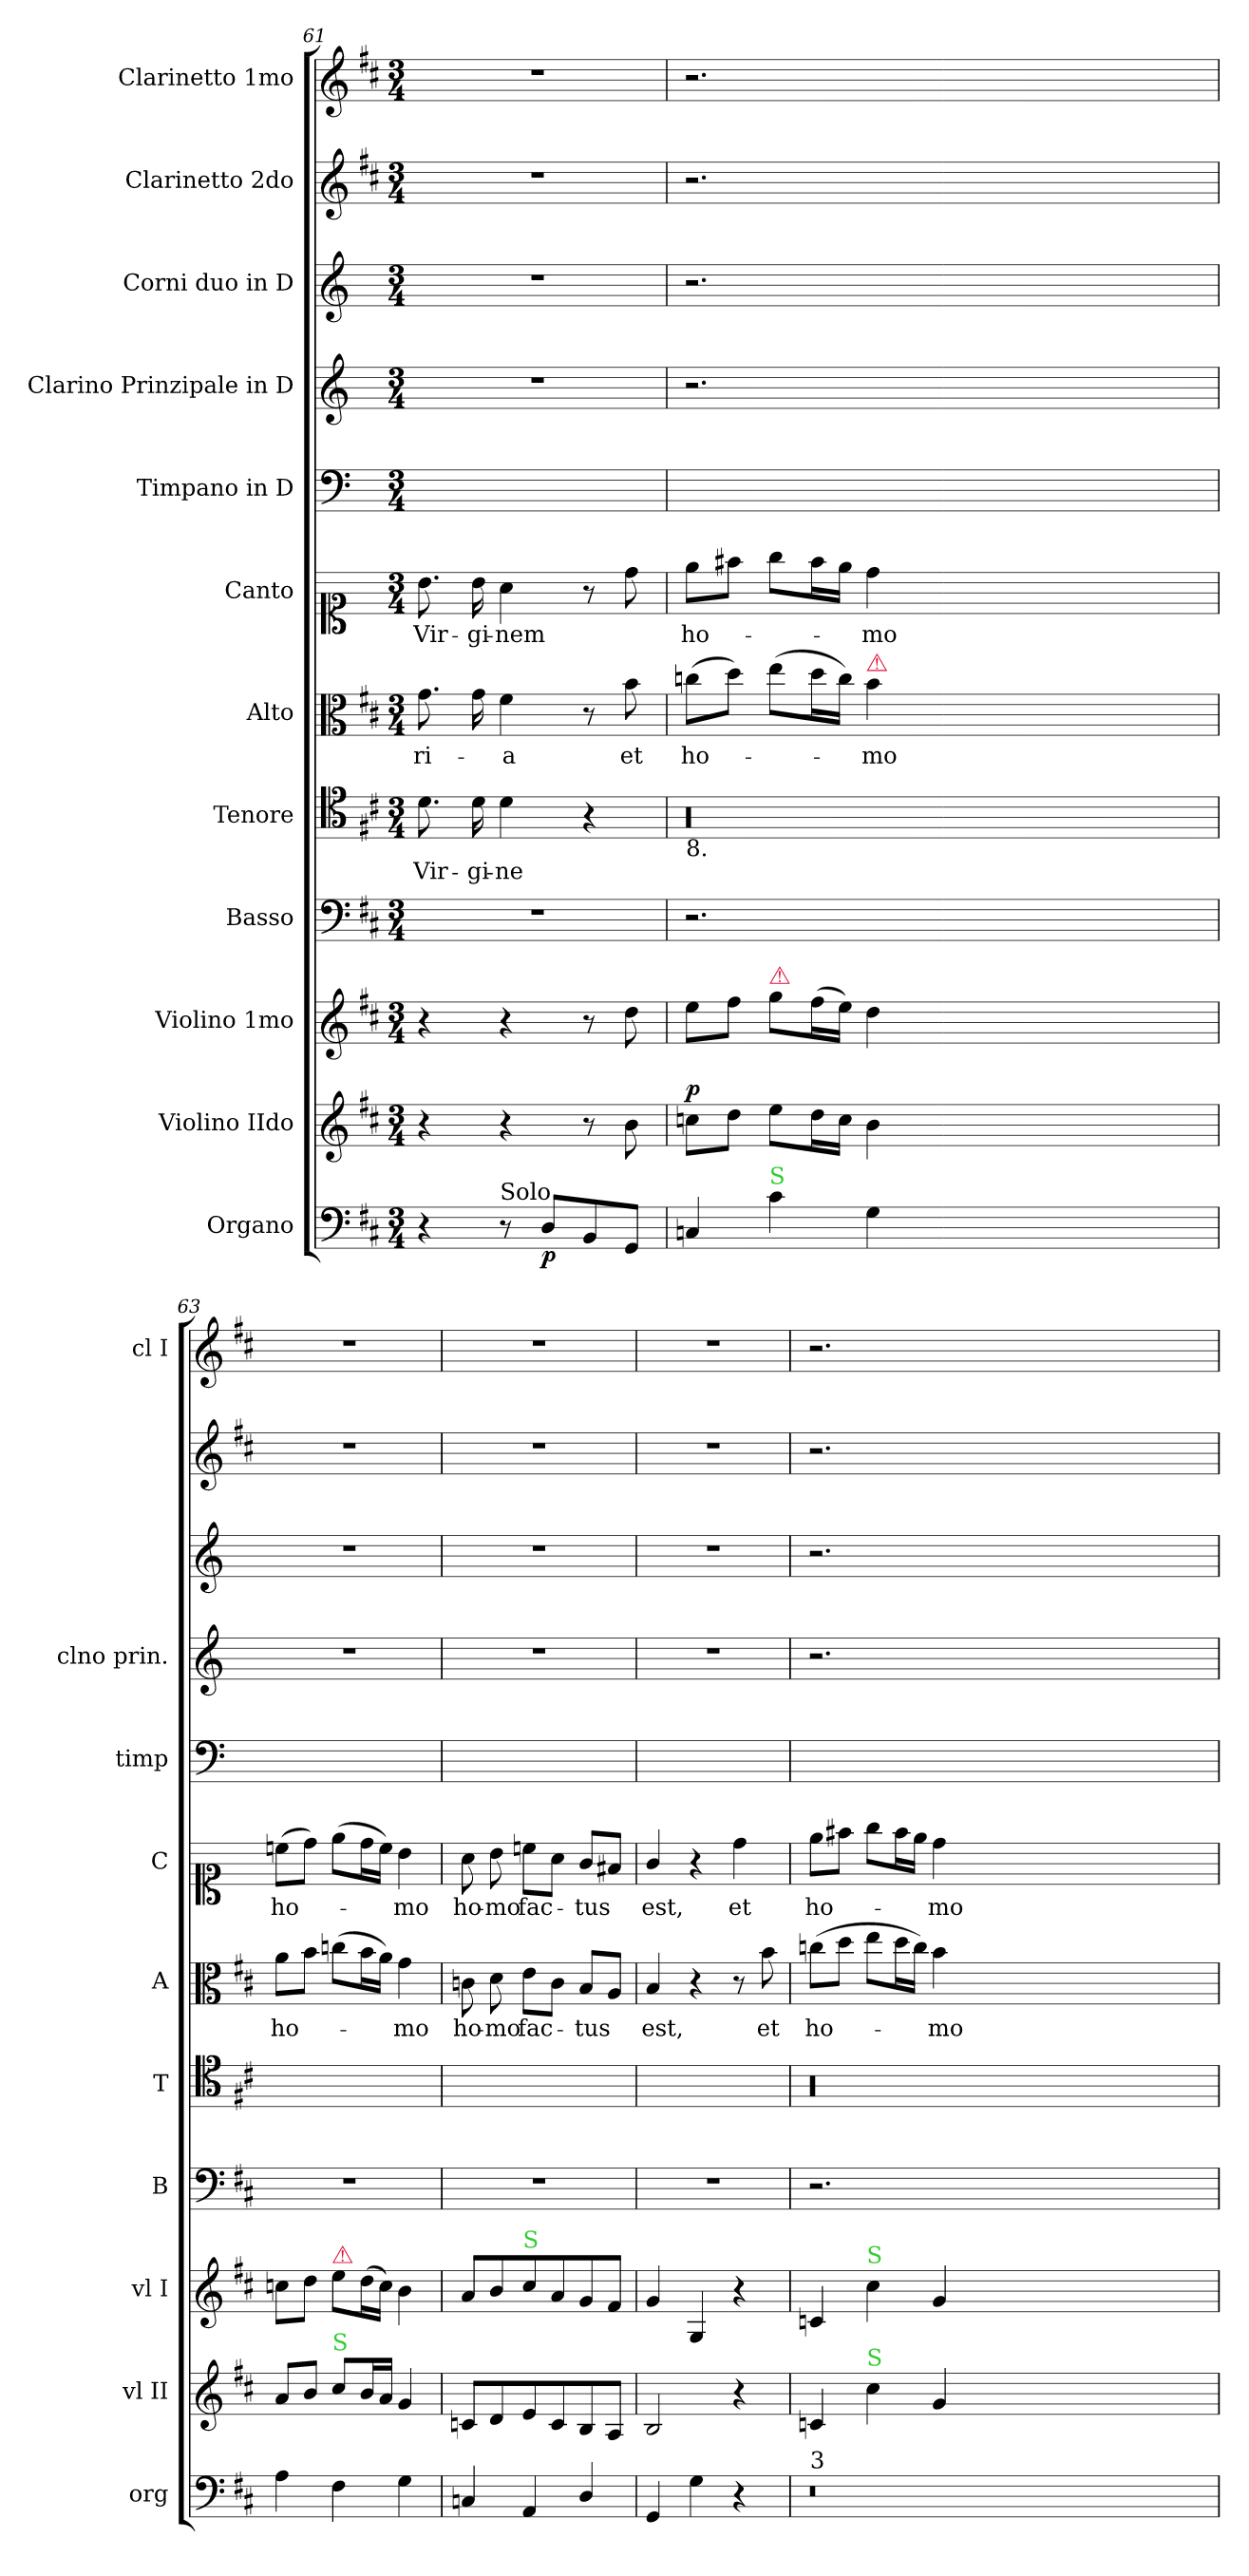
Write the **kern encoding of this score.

**kern	**dynam	**kern	**dynam	**kern	**kern	**kern	**text	**kern	**text	**kern	**text	**kern	**kern	**kern	**kern	**kern
*part12	*part12	*part11	*part11	*part10	*part9	*part8	*part8	*part7	*part7	*part6	*part6	*part5	*part4	*part3	*part2	*part1
*staff12	*staff12	*staff11	*staff11	*staff10	*staff9	*staff8	*staff8	*staff7	*staff7	*staff6	*staff6	*staff5	*staff4	*staff3	*staff2	*staff1
*I"Organo	*	*I"Violino IIdo	*	*I"Violino 1mo	*I"Basso	*I"Tenore	*	*I"Alto	*	*I"Canto	*	*I"Timpano in D	*I"Clarino Prinzipale in D	*I"Corni duo in D	*I"Clarinetto 2do	*I"Clarinetto 1mo
*I'org	*	*I'vl II	*	*I'vl I	*I'B	*I'T	*	*I'A	*	*I'C	*	*I'timp	*I'clno prin.	*	*	*I'cl I
*clefF4	*	*clefG2	*	*clefG2	*clefF4	*clefC4	*	*clefC3	*	*clefC1	*	*clefF4	*clefG2	*clefG2	*clefG2	*clefG2
*	*	*	*	*	*	*	*	*	*	*	*	*ITrd-1c-2	*ITrd-1c-2	*ITrd6c10	*	*
*k[f#c#]	*	*k[f#c#]	*	*k[f#c#]	*k[f#c#]	*k[f#c#]	*	*k[f#c#]	*	*	*	*k[f#c#]	*k[f#c#]	*k[f#c#]	*k[f#c#]	*k[f#c#]
*M3/4	*	*M3/4	*	*M3/4	*M3/4	*M3/4	*	*M3/4	*	*M3/4	*	*M3/4	*M3/4	*M3/4	*M3/4	*M3/4
=61	=61	=61	=61	=61	=61	=61	=61	=61	=61	=61	=61	=61	=61	=61	=61	=61
4r	.	4r	.	4r	2.r	8.d\	Vir-	8.g\	-ri-	8.b\	Vir-	2.ryy	2.r	2.r	2.r	2.r
.	.	.	.	.	.	16d\	-gi-	16g\	.	16b\	-gi-	.	.	.	.	.
!LO:TX:a:t=Solo	!	!	!	!	!	!	!	!	!	!	!	!	!	!	!	!
8r	.	4r	.	4r	.	4d\	-ne	4f#\	-a	4a\	-nem	.	.	.	.	.
8D/L	p	.	.	.	.	.	.	.	.	.	.	.	.	.	.	.
8BB/	.	8r	.	8r	.	4r	.	8r	.	8r	.	.	.	.	.	.
8GG/J	.	8b\	.	8dd\	.	.	.	8b\	et	8dd\	.	.	.	.	.	.
=62	=62	=62	=62	=62	=62	=62	=62	=62	=62	=62	=62	=62	=62	=62	=62	=62
!	!	!	!	!	!	!LO:TX:b:t=8.	!	!	!	!	!	!	!	!	!	!
!	!	!	!LO:DY:a	!	!	!LO:N:vis=00	!	!	!	!	!	!	!	!	!	!
4Cn/	.	8ccn\L	p	8ee\L	2.r	0.r	.	(8ccn\L	ho-	8ee\L	ho-	2.ryy	2.r	2.r	2.r	2.r
.	.	8dd\J	.	8ff#\J	.	.	.	8dd\J)	.	8ff#\J	.	.	.	.	.	.
!	!	!	!	!LO:TX:a:color=crimson:t=⚠	!	!	!	!	!	!	!	!	!	!	!	!
!LO:TX:a:color=limegreen:t=S	!	!	!	!	!	!	!	!	!	!	!	!	!	!	!	!
4c#\	.	8ee\L	.	8gg\L	.	.	.	(8ee\L	.	8gg\L	.	.	.	.	.	.
.	.	16dd\L	.	(16ff#\L	.	.	.	16dd\L	.	16ff#\L	.	.	.	.	.	.
.	.	16cc\JJ	.	16ee\JJ)	.	.	.	16cc\JJ)	.	16ee\JJ	.	.	.	.	.	.
!	!	!	!	!	!	!	!	!LO:TX:a:color=crimson:t=⚠	!	!	!	!	!	!	!	!
4G\	.	4b\	.	4dd\	.	.	.	4b\	-mo	4dd\	-mo	.	.	.	.	.
0ryy	.	0ryy	.	0ryy	0ryy	.	.	0ryy	.	0ryy	.	0ryy	0ryy	0ryy	0ryy	0ryy
4ryy	.	4ryy	.	4ryy	4ryy	.	.	4ryy	.	4ryy	.	4ryy	4ryy	4ryy	4ryy	4ryy
=63	=63	=63	=63	=63	=63	=63	=63	=63	=63	=63	=63	=63	=63	=63	=63	=63
!	!	!	!	!	!	!	!	!	!LO:LY:i	!	!LO:LY:i	!	!	!	!	!
4A\	.	8a/L	.	8ccn\L	2.r	2.ryy	.	8a\L	ho-	(8ccn\L	ho-	2.ryy	2.r	2.r	2.r	2.r
.	.	8b/J	.	8dd\J	.	.	.	8b\J	.	8dd\J)	.	.	.	.	.	.
!	!	!	!	!LO:TX:a:color=crimson:t=⚠	!	!	!	!	!	!	!	!	!	!	!	!
!	!	!LO:TX:a:color=limegreen:t=S	!	!	!	!	!	!	!	!	!	!	!	!	!	!
4F#\	.	8cc#/L	.	8ee\L	.	.	.	(8ccn\L	.	(8ee\L	.	.	.	.	.	.
.	.	16b/L	.	(16dd\L	.	.	.	16b\L	.	16dd\L	.	.	.	.	.	.
.	.	16a/JJ	.	16cc\JJ)	.	.	.	16a\JJ)	.	16cc\JJ)	.	.	.	.	.	.
!	!	!	!	!	!	!	!	!	!LO:LY:i	!	!LO:LY:i	!	!	!	!	!
4G\	.	4g/	.	4b\	.	.	.	4g\	-mo	4b\	-mo	.	.	.	.	.
=64	=64	=64	=64	=64	=64	=64	=64	=64	=64	=64	=64	=64	=64	=64	=64	=64
!	!	!	!	!	!	!	!	!	!LO:LY:i	!	!LO:LY:i	!	!	!	!	!
4Cn/	.	8cn/L	.	8a/L	2.r	2.ryy	.	8cn\	ho-	8a\	ho-	2.ryy	2.r	2.r	2.r	2.r
!	!	!	!	!	!	!	!	!	!LO:LY:i	!	!LO:LY:i	!	!	!	!	!
.	.	8d/	.	8b/	.	.	.	8d\	-mo	8b\	-mo	.	.	.	.	.
!	!	!	!	!LO:TX:a:color=limegreen:t=S	!	!	!	!	!	!	!	!	!	!	!	!
4AA/	.	8e/	.	8cc#/	.	.	.	8e\L	fac-	8ccn\L	fac-	.	.	.	.	.
.	.	8c/	.	8a/	.	.	.	8c\J	.	8a\J	.	.	.	.	.	.
4D/	.	8B/	.	8g/	.	.	.	8B/L	-tus	8g/L	-tus	.	.	.	.	.
.	.	8A/J	.	8f#/J	.	.	.	8A/J	.	8f#/J	.	.	.	.	.	.
=65	=65	=65	=65	=65	=65	=65	=65	=65	=65	=65	=65	=65	=65	=65	=65	=65
4GG/	.	2B/	.	4g/	2.r	2.ryy	.	4B/	est,	4g/	est,	2.ryy	2.r	2.r	2.r	2.r
4G\	.	.	.	4G/	.	.	.	4r	.	4r	.	.	.	.	.	.
4r	.	4r	.	4r	.	.	.	8r	.	4dd\	et	.	.	.	.	.
.	.	.	.	.	.	.	.	8b\	et	.	.	.	.	.	.	.
=66	=66	=66	=66	=66	=66	=66	=66	=66	=66	=66	=66	=66	=66	=66	=66	=66
!LO:TX:a:t=3	!	!	!	!	!	!	!	!	!	!	!	!	!	!	!	!
!LO:N:vis=0	!	!	!	!	!	!LO:N:vis=00	!	!	!	!	!	!	!	!	!	!
1.r	.	4cn/	.	4cn/	2.r	0.r	.	(8ccn\L	ho-	8ee\L	ho-	2.ryy	2.r	2.r	2.r	2.r
.	.	.	.	.	.	.	.	8dd\J	.	8ff#\J	.	.	.	.	.	.
!	!	!	!	!LO:TX:a:color=limegreen:t=S	!	!	!	!	!	!	!	!	!	!	!	!
!	!	!LO:TX:a:color=limegreen:t=S	!	!	!	!	!	!	!	!	!	!	!	!	!	!
.	.	4cc#\	.	4cc#\	.	.	.	8ee\L	.	8gg\L	.	.	.	.	.	.
.	.	.	.	.	.	.	.	16dd\L	.	16ff#\L	.	.	.	.	.	.
.	.	.	.	.	.	.	.	16cc\JJ)	.	16ee\JJ	.	.	.	.	.	.
.	.	4g/	.	4g/	.	.	.	4b\	-mo	4dd\	-mo	.	.	.	.	.
.	.	0ryy	.	0ryy	0ryy	.	.	0ryy	.	0ryy	.	0ryy	0ryy	0ryy	0ryy	0ryy
1.ryy	.	.	.	.	.	.	.	.	.	.	.	.	.	.	.	.
.	.	4ryy	.	4ryy	4ryy	.	.	4ryy	.	4ryy	.	4ryy	4ryy	4ryy	4ryy	4ryy
=	=	=	=	=	=	=	=	=	=	=	=	=	=	=	=	=
*-	*-	*-	*-	*-	*-	*-	*-	*-	*-	*-	*-	*-	*-	*-	*-	*-
